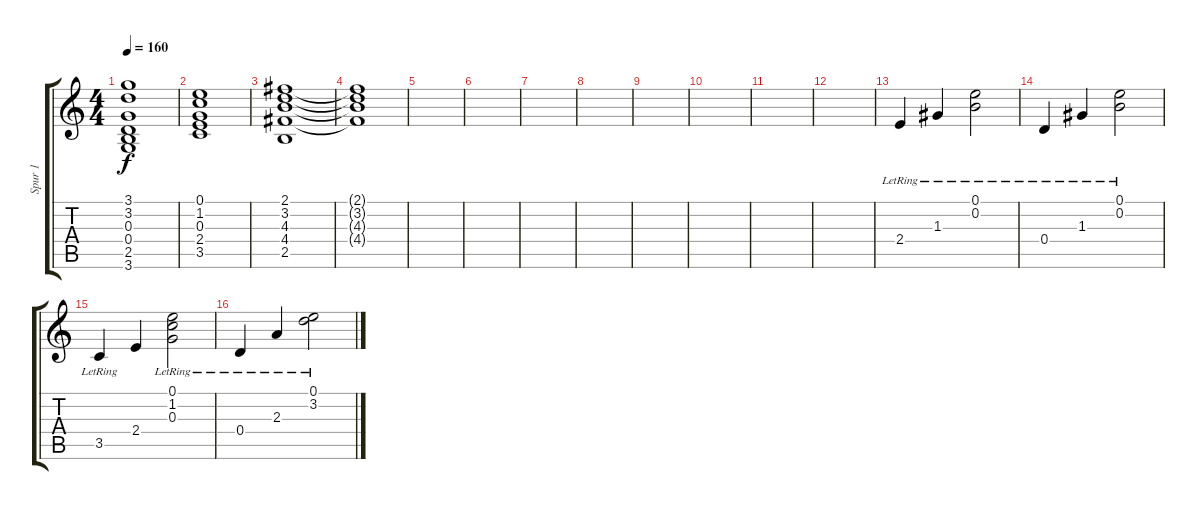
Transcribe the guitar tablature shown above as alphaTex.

\track ("Spur 1" "Spur 1") {instrument acousticguitarsteel}
\staff {score tabs}
\tuning (E4 B3 G3 D3 A2 E2) {hide}
\ts (4 4)
\tempo 160
\clef g2
\ks c
(3.1 3.2 0.3 0.4 2.5 3.6).1{dy f} |
(0.1 1.2 0.3 2.4 3.5).1 |
(2.1 3.2 4.3 4.4 2.5).1 |
(2.1{t} 3.2{t} 4.3{t} 4.4{t}).1 |
|
|
|
|
|
|
|
|
2.4{lr}.4 1.3{lr}.4 (0.1{lr} 0.2).2 |
0.4{lr}.4 1.3{lr}.4 (0.1{lr} 0.2{lr}).2 |
3.5{lr}.4 2.4.4 (0.1{lr} 1.2{lr} 0.3{lr}).2 |
0.4{lr}.4 2.3{lr}.4 (0.1{lr} 3.2).2
